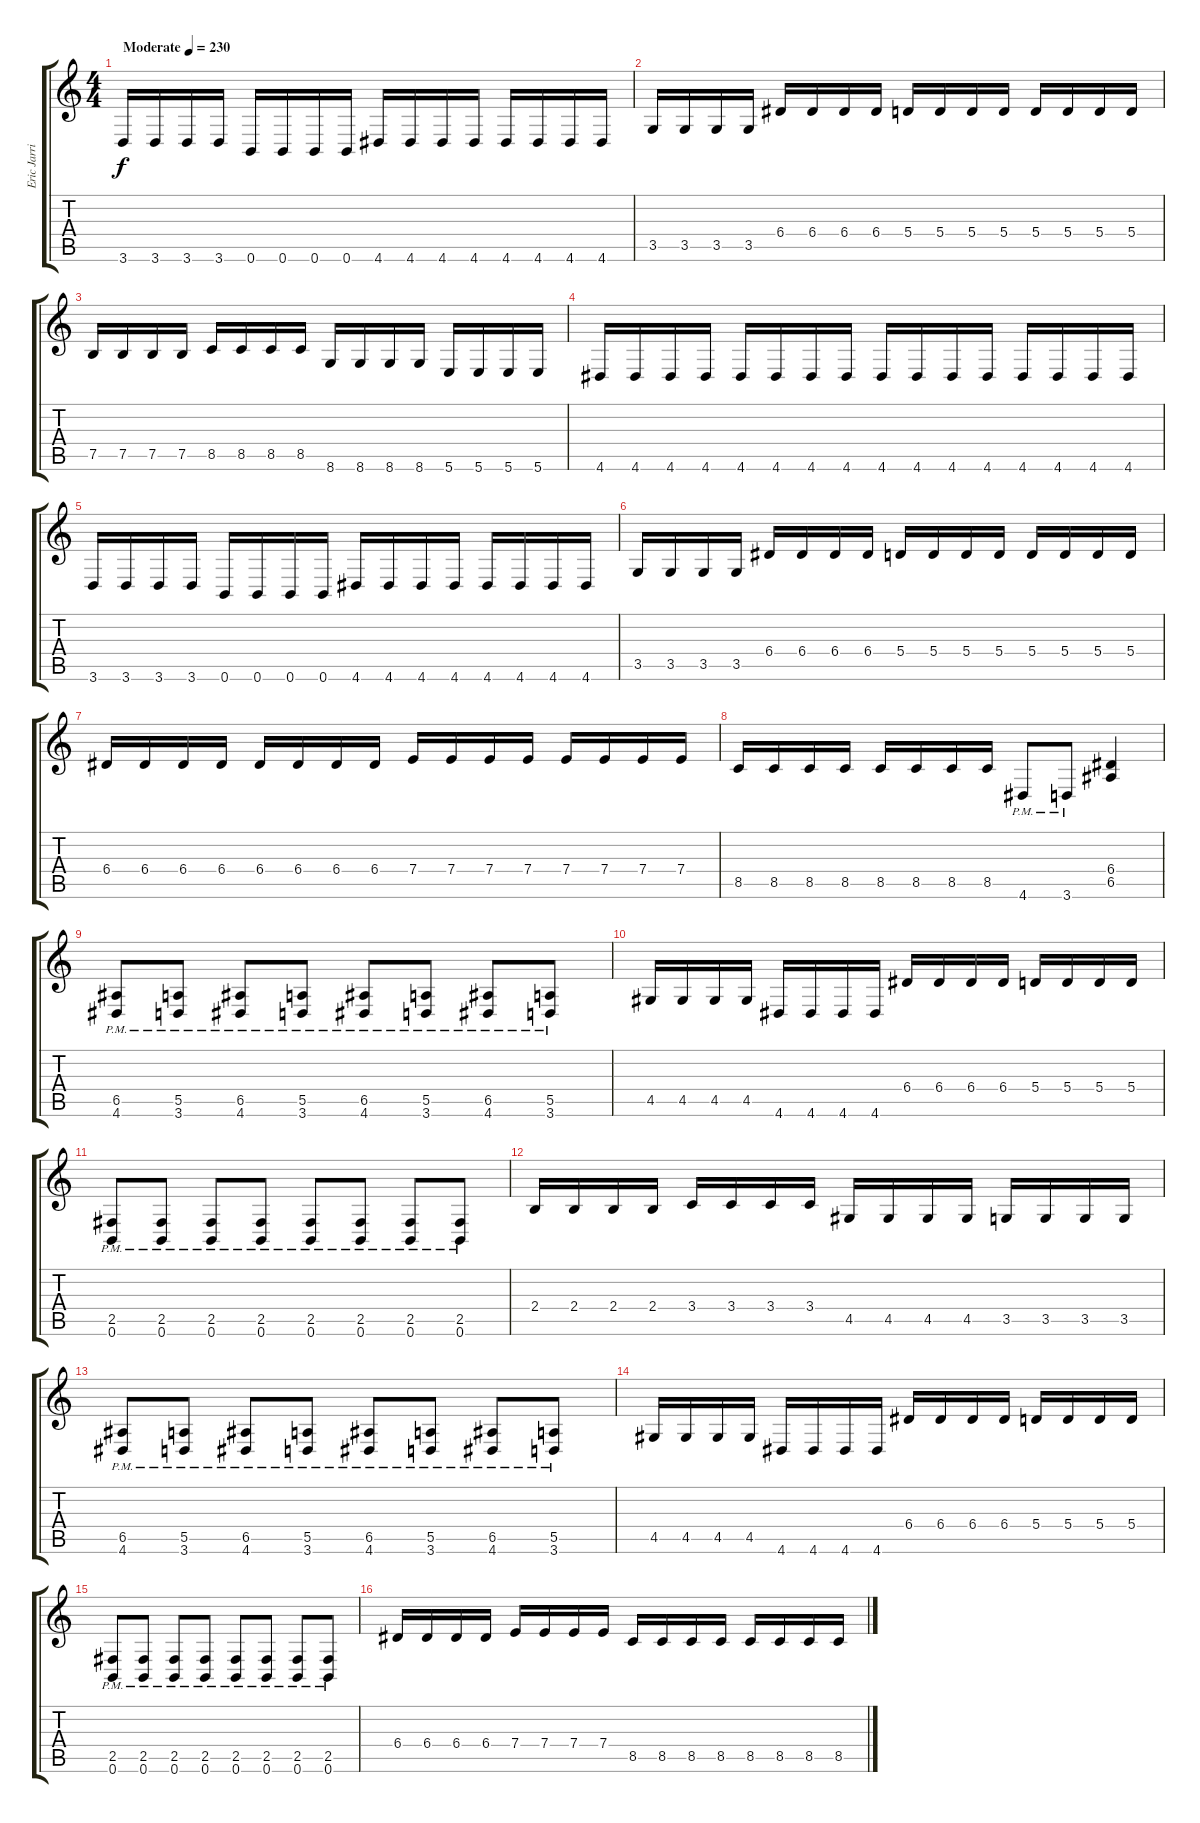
\track ("Eric Jarrin" "Eric Jarri") {instrument distortionguitar}
\staff {score tabs}
\tuning (B3 Gb3 D3 A2 E2 B1) {hide}
\ts (4 4)
\tempo (230 "Moderate")
\clef g2
\ks c
3.6.16{dy f instrument distortionguitar} 3.6.16 3.6.16 3.6.16 0.6.16 0.6.16 0.6.16 0.6.16 4.6.16 4.6.16 4.6.16 4.6.16 4.6.16 4.6.16 4.6.16 4.6.16 |
3.5.16 3.5.16 3.5.16 3.5.16 6.4.16 6.4.16 6.4.16 6.4.16 5.4.16 5.4.16 5.4.16 5.4.16 5.4.16 5.4.16 5.4.16 5.4.16 |
7.5.16 7.5.16 7.5.16 7.5.16 8.5.16 8.5.16 8.5.16 8.5.16 8.6.16 8.6.16 8.6.16 8.6.16 5.6.16 5.6.16 5.6.16 5.6.16 |
4.6.16 4.6.16 4.6.16 4.6.16 4.6.16 4.6.16 4.6.16 4.6.16 4.6.16 4.6.16 4.6.16 4.6.16 4.6.16 4.6.16 4.6.16 4.6.16 |
3.6.16 3.6.16 3.6.16 3.6.16 0.6.16 0.6.16 0.6.16 0.6.16 4.6.16 4.6.16 4.6.16 4.6.16 4.6.16 4.6.16 4.6.16 4.6.16 |
3.5.16 3.5.16 3.5.16 3.5.16 6.4.16 6.4.16 6.4.16 6.4.16 5.4.16 5.4.16 5.4.16 5.4.16 5.4.16 5.4.16 5.4.16 5.4.16 |
6.4.16 6.4.16 6.4.16 6.4.16 6.4.16 6.4.16 6.4.16 6.4.16 7.4.16 7.4.16 7.4.16 7.4.16 7.4.16 7.4.16 7.4.16 7.4.16 |
8.5.16 8.5.16 8.5.16 8.5.16 8.5.16 8.5.16 8.5.16 8.5.16 4.6{pm}.8 3.6{pm}.8 (6.4 6.5).4 |
(6.5{pm} 4.6{pm}).8 (5.5{pm} 3.6{pm}).8 (6.5{pm} 4.6{pm}).8 (5.5{pm} 3.6{pm}).8 (6.5{pm} 4.6{pm}).8 (5.5{pm} 3.6{pm}).8 (6.5{pm} 4.6{pm}).8 (5.5{pm} 3.6{pm}).8 |
4.5.16 4.5.16 4.5.16 4.5.16 4.6.16 4.6.16 4.6.16 4.6.16 6.4.16 6.4.16 6.4.16 6.4.16 5.4.16 5.4.16 5.4.16 5.4.16 |
(2.5{pm} 0.6{pm}).8 (2.5{pm} 0.6{pm}).8 (2.5{pm} 0.6{pm}).8 (2.5{pm} 0.6{pm}).8 (2.5{pm} 0.6{pm}).8 (2.5{pm} 0.6{pm}).8 (2.5{pm} 0.6{pm}).8 (2.5{pm} 0.6{pm}).8 |
2.4.16 2.4.16 2.4.16 2.4.16 3.4.16 3.4.16 3.4.16 3.4.16 4.5.16 4.5.16 4.5.16 4.5.16 3.5.16 3.5.16 3.5.16 3.5.16 |
(6.5{pm} 4.6{pm}).8 (5.5{pm} 3.6{pm}).8 (6.5{pm} 4.6{pm}).8 (5.5{pm} 3.6{pm}).8 (6.5{pm} 4.6{pm}).8 (5.5{pm} 3.6{pm}).8 (6.5{pm} 4.6{pm}).8 (5.5{pm} 3.6{pm}).8 |
4.5.16 4.5.16 4.5.16 4.5.16 4.6.16 4.6.16 4.6.16 4.6.16 6.4.16 6.4.16 6.4.16 6.4.16 5.4.16 5.4.16 5.4.16 5.4.16 |
(2.5{pm} 0.6{pm}).8 (2.5{pm} 0.6{pm}).8 (2.5{pm} 0.6{pm}).8 (2.5{pm} 0.6{pm}).8 (2.5{pm} 0.6{pm}).8 (2.5{pm} 0.6{pm}).8 (2.5{pm} 0.6{pm}).8 (2.5{pm} 0.6{pm}).8 |
6.4.16 6.4.16 6.4.16 6.4.16 7.4.16 7.4.16 7.4.16 7.4.16 8.5.16 8.5.16 8.5.16 8.5.16 8.5.16 8.5.16 8.5.16 8.5.16
